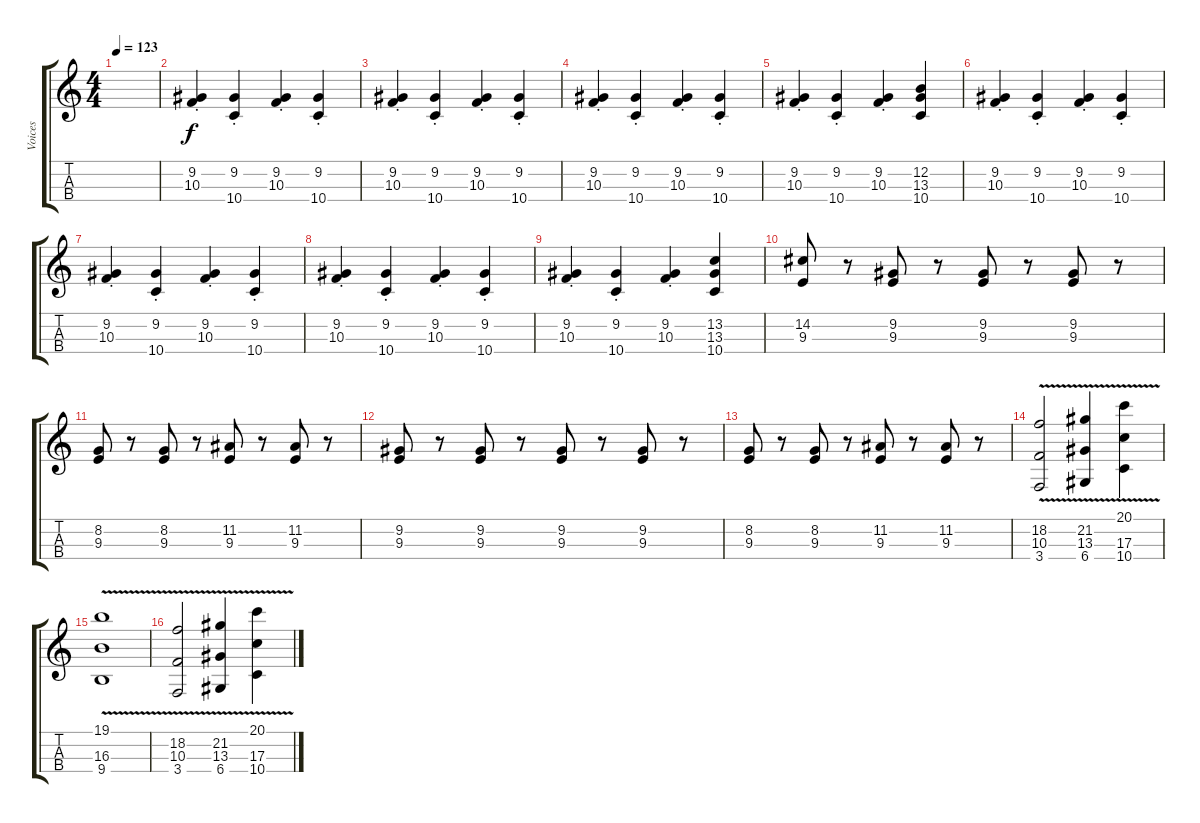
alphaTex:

\track ("Voices" "Voices") {instrument voiceoohs}
\staff {score tabs}
\tuning (E4 B3 G3 D3) {hide}
\ts (4 4)
\tempo 123
\clef g2
\ks c
|
(9.2{st} 10.3{st}).4 (9.2{st} 10.4{st}).4 (9.2{st} 10.3{st}).4 (9.2{st} 10.4{st}).4 |
(9.2{st} 10.3{st}).4 (9.2{st} 10.4{st}).4 (9.2{st} 10.3{st}).4 (9.2{st} 10.4{st}).4 |
(9.2{st} 10.3{st}).4 (9.2{st} 10.4{st}).4 (9.2{st} 10.3{st}).4 (9.2{st} 10.4{st}).4 |
(9.2{st} 10.3{st}).4 (9.2{st} 10.4{st}).4 (9.2{st} 10.3{st}).4 (12.2 13.3 10.4).4 |
(9.2{st} 10.3{st}).4 (9.2{st} 10.4{st}).4 (9.2{st} 10.3{st}).4 (9.2{st} 10.4{st}).4 |
(9.2{st} 10.3{st}).4 (9.2{st} 10.4{st}).4 (9.2{st} 10.3{st}).4 (9.2{st} 10.4{st}).4 |
(9.2{st} 10.3{st}).4 (9.2{st} 10.4{st}).4 (9.2{st} 10.3{st}).4 (9.2{st} 10.4{st}).4 |
(9.2{st} 10.3{st}).4 (9.2{st} 10.4{st}).4 (9.2{st} 10.3{st}).4 (13.2 13.3 10.4).4 |
(14.2 9.3).8 r.8 (9.2 9.3).8 r.8 (9.2 9.3).8 r.8 (9.2 9.3).8 r.8 |
(8.2 9.3).8 r.8 (8.2 9.3).8 r.8 (11.2 9.3).8 r.8 (11.2 9.3).8 r.8 |
(9.2 9.3).8 r.8 (9.2 9.3).8 r.8 (9.2 9.3).8 r.8 (9.2 9.3).8 r.8 |
(8.2 9.3).8 r.8 (8.2 9.3).8 r.8 (11.2 9.3).8 r.8 (11.2 9.3).8 r.8 |
(18.2{v} 10.3{v} 3.4{v}).2 (21.2{v} 13.3{v} 6.4{v}).4 (20.1{v} 17.3{v} 10.4{v}).4 |
(19.1{v} 16.3{v} 9.4{v}).1 |
(18.2{v} 10.3{v} 3.4{v}).2 (21.2{v} 13.3{v} 6.4{v}).4 (20.1{v} 17.3{v} 10.4{v}).4
